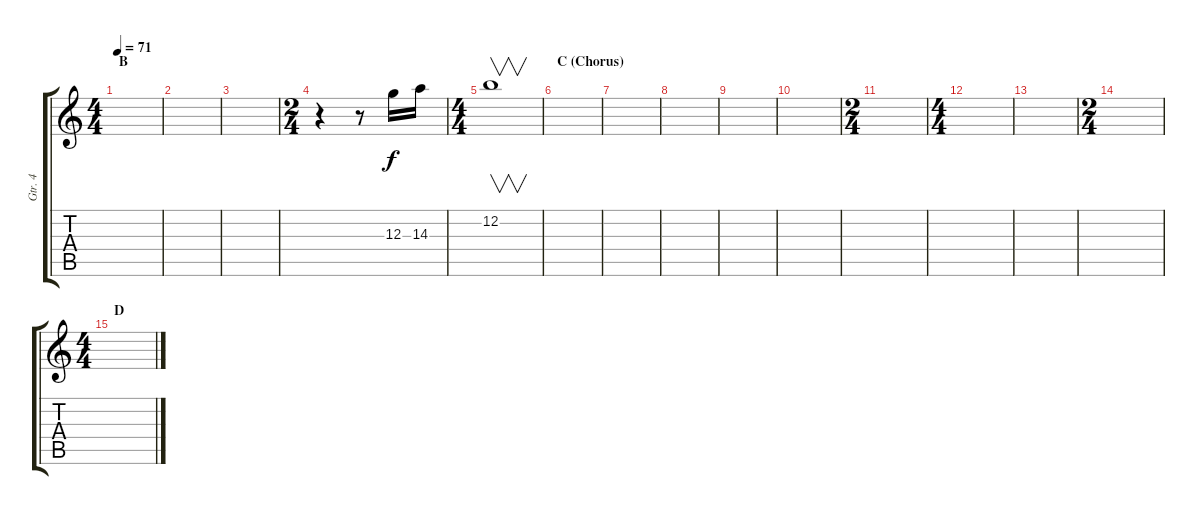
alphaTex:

\track ("Gtr. 4" "Gtr. 4") {instrument distortionguitar}
\staff {score tabs}
\tuning (E4 B3 G3 D3 A2 E2) {hide}
\ts (4 4)
\section ("" "B")
\tempo 71
\clef g2
\ks c
|
|
|
\ts (2 4)
r.4 r.8 12.3.16 14.3.16 |
\ts (4 4)
12.2.1{v} |
\section ("" "C (Chorus)")
|
|
|
|
|
\ts (2 4)
|
\ts (4 4)
|
|
\ts (2 4)
|
\ts (4 4)
\section ("" "D")
